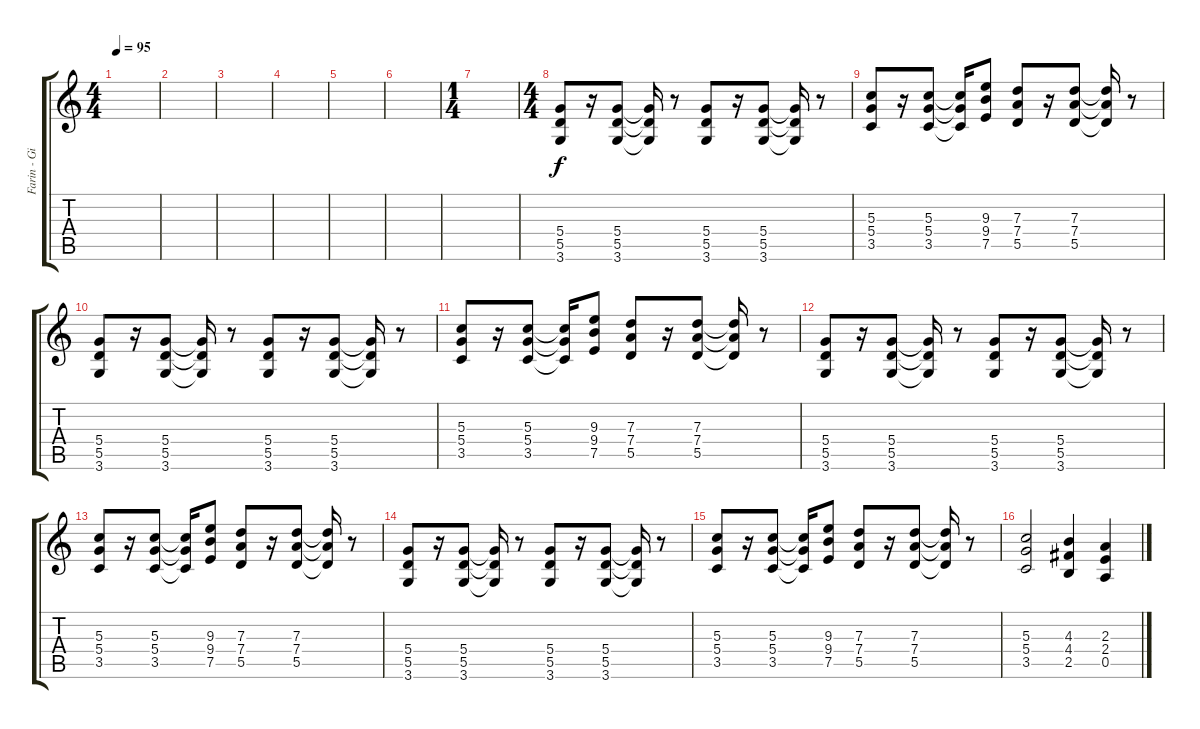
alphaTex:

\track ("Farin - Gitarre (Verzerrt) 2" "Farin - Gi") {instrument overdrivenguitar}
\staff {score tabs}
\tuning (E4 B3 G3 D3 A2 E2) {hide}
\ts (4 4)
\tempo 95
\clef g2
\ks c
|
|
|
|
|
|
\ts (1 4)
|
\ts (4 4)
(5.4 5.5 3.6).8 r.16 (5.4 5.5 3.6).8 (5.4{t} 5.5{t} 3.6{t}).16 r.8 (5.4 5.5 3.6).8 r.16 (5.4 5.5 3.6).8 (5.4{t} 5.5{t} 3.6{t}).16 r.8 |
(5.3 5.4 3.5).8 r.16 (5.3 5.4 3.5).8 (5.3{t} 5.4{t} 3.5{t}).16 (9.3 9.4 7.5).8 (7.3 7.4 5.5).8 r.16 (7.3 7.4 5.5).8 (7.3{t} 7.4{t} 5.5{t}).16 r.8 |
(5.4 5.5 3.6).8 r.16 (5.4 5.5 3.6).8 (5.4{t} 5.5{t} 3.6{t}).16 r.8 (5.4 5.5 3.6).8 r.16 (5.4 5.5 3.6).8 (5.4{t} 5.5{t} 3.6{t}).16 r.8 |
(5.3 5.4 3.5).8 r.16 (5.3 5.4 3.5).8 (5.3{t} 5.4{t} 3.5{t}).16 (9.3 9.4 7.5).8 (7.3 7.4 5.5).8 r.16 (7.3 7.4 5.5).8 (7.3{t} 7.4{t} 5.5{t}).16 r.8 |
(5.4 5.5 3.6).8 r.16 (5.4 5.5 3.6).8 (5.4{t} 5.5{t} 3.6{t}).16 r.8 (5.4 5.5 3.6).8 r.16 (5.4 5.5 3.6).8 (5.4{t} 5.5{t} 3.6{t}).16 r.8 |
(5.3 5.4 3.5).8 r.16 (5.3 5.4 3.5).8 (5.3{t} 5.4{t} 3.5{t}).16 (9.3 9.4 7.5).8 (7.3 7.4 5.5).8 r.16 (7.3 7.4 5.5).8 (7.3{t} 7.4{t} 5.5{t}).16 r.8 |
(5.4 5.5 3.6).8 r.16 (5.4 5.5 3.6).8 (5.4{t} 5.5{t} 3.6{t}).16 r.8 (5.4 5.5 3.6).8 r.16 (5.4 5.5 3.6).8 (5.4{t} 5.5{t} 3.6{t}).16 r.8 |
(5.3 5.4 3.5).8 r.16 (5.3 5.4 3.5).8 (5.3{t} 5.4{t} 3.5{t}).16 (9.3 9.4 7.5).8 (7.3 7.4 5.5).8 r.16 (7.3 7.4 5.5).8 (7.3{t} 7.4{t} 5.5{t}).16 r.8 |
(5.3 5.4 3.5).2 (4.3 4.4 2.5).4 (2.3 2.4 0.5).4
